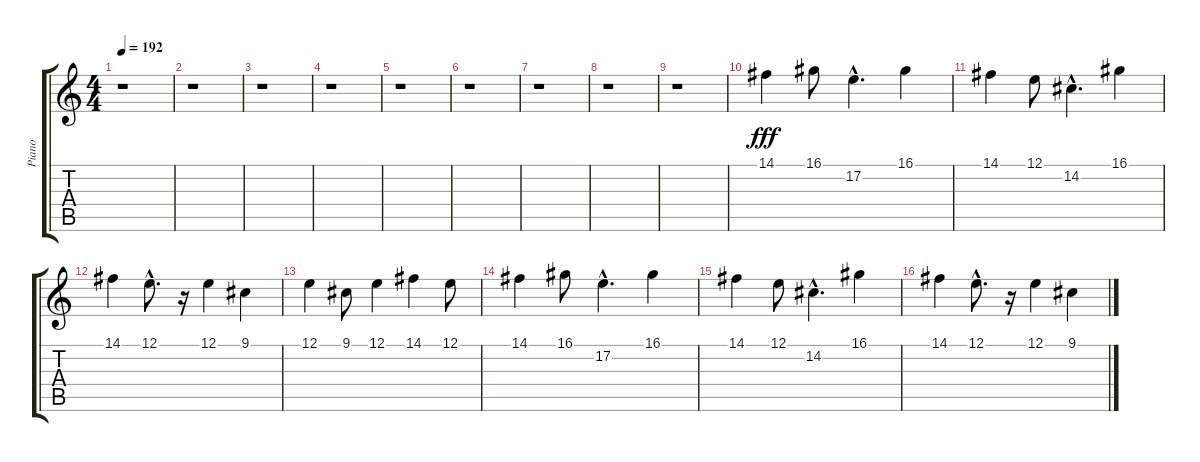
\track ("Piano" "Piano") {instrument churchorgan}
\staff {score tabs}
\tuning (E4 B3 G3 D3 A2 E2) {hide}
\ts (4 4)
\tempo 192
\clef g2
\ks c
r.1{dy fff} |
r.1 |
r.1 |
r.1 |
r.1 |
r.1 |
r.1 |
r.1 |
r.1 |
14.1.4 16.1.8 17.2{hac}.4{d} 16.1.4 |
14.1.4 12.1.8 14.2{hac}.4{d} 16.1.4 |
14.1.4 12.1{hac}.8{d} r.16 12.1.4 9.1.4 |
12.1.4 9.1.8 12.1.4 14.1.4 12.1.8 |
14.1.4 16.1.8 17.2{hac}.4{d} 16.1.4 |
14.1.4 12.1.8 14.2{hac}.4{d} 16.1.4 |
14.1.4 12.1{hac}.8{d} r.16 12.1.4 9.1.4
